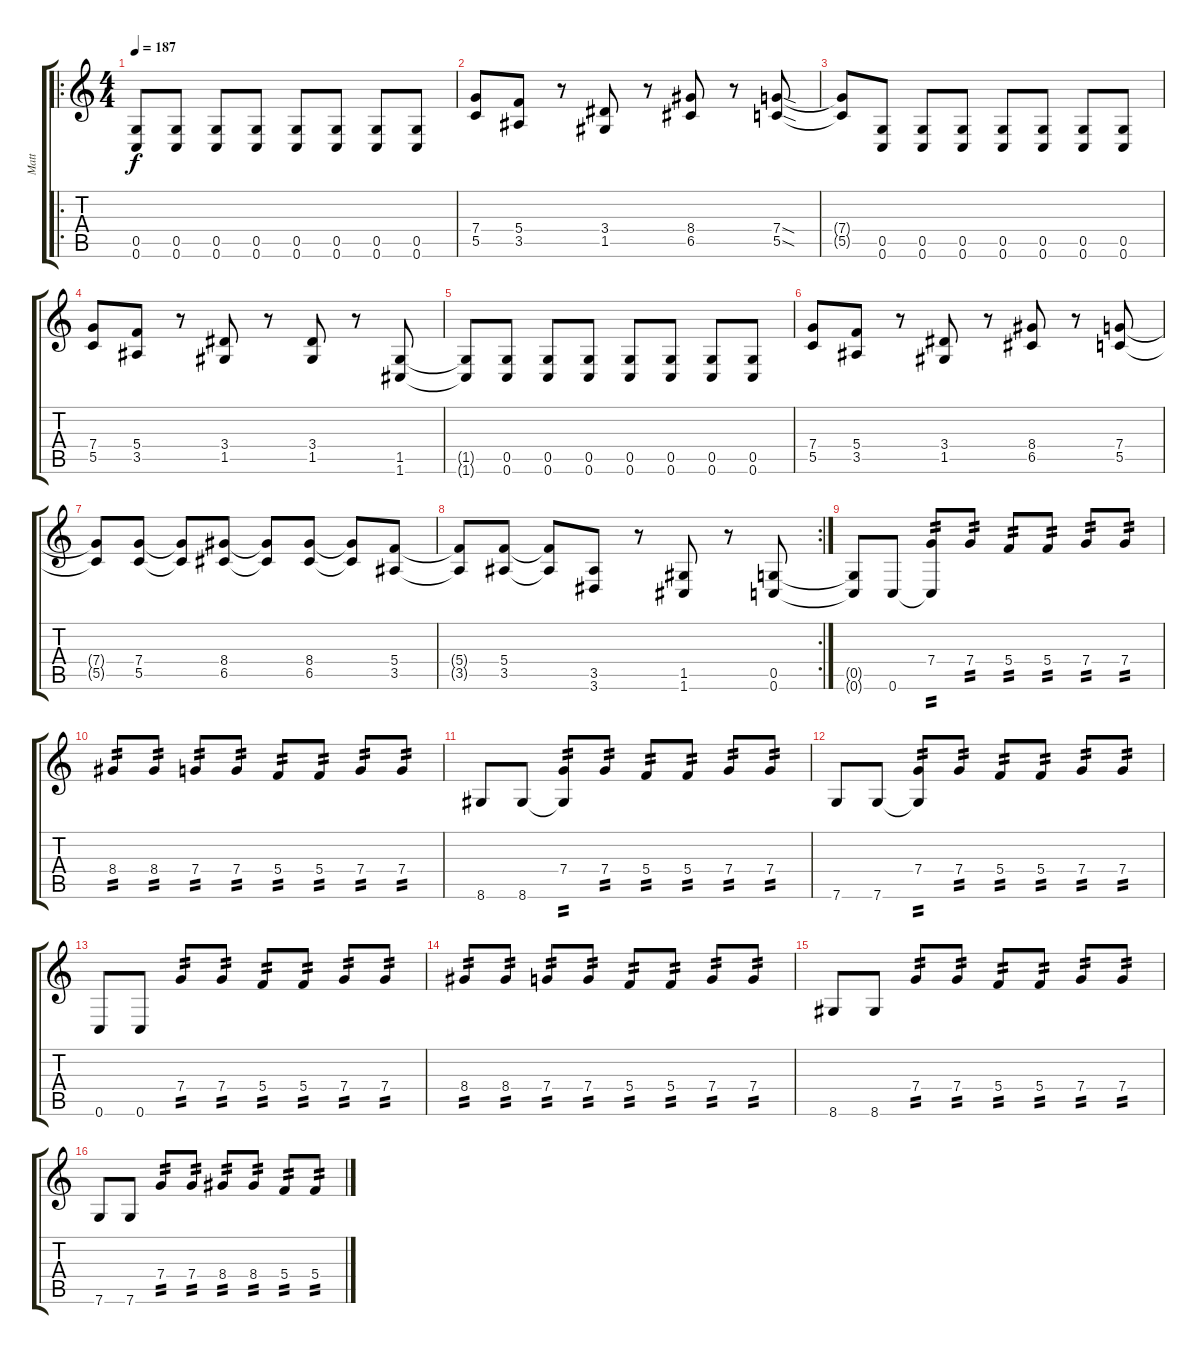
\track ("Matt" "Matt") {instrument distortionguitar}
\staff {score tabs}
\tuning (E4 C4 G3 C3 G2 C2) {hide}
\ro
\ts (4 4)
\tempo 187
\clef g2
\ks c
(0.5{t} 0.6{t}).8{dy f} (0.5 0.6).8 (0.5 0.6).8 (0.5 0.6).8 (0.5 0.6).8 (0.5 0.6).8 (0.5 0.6).8 (0.5 0.6).8 |
(7.4 5.5).8 (5.4 3.5).8 r.8 (3.4 1.5).8 r.8 (8.4 6.5).8 r.8 (7.4{sod} 5.5{sod}).8 |
(7.4{t} 5.5{t}).8 (0.5 0.6).8 (0.5 0.6).8 (0.5 0.6).8 (0.5 0.6).8 (0.5 0.6).8 (0.5 0.6).8 (0.5 0.6).8 |
(7.4 5.5).8 (5.4 3.5).8 r.8 (3.4 1.5).8 r.8 (3.4 1.5).8 r.8 (1.5 1.6).8 |
(1.5{t} 1.6{t}).8 (0.5 0.6).8 (0.5 0.6).8 (0.5 0.6).8 (0.5 0.6).8 (0.5 0.6).8 (0.5 0.6).8 (0.5 0.6).8 |
(7.4 5.5).8 (5.4 3.5).8 r.8 (3.4 1.5).8 r.8 (8.4 6.5).8 r.8 (7.4 5.5).8 |
(7.4{t} 5.5{t}).8 (7.4 5.5).8 (7.4{t} 5.5{t}).8 (8.4 6.5).8 (8.4{t} 6.5{t}).8 (8.4 6.5).8 (8.4{t} 6.5{t}).8 (5.4 3.5).8 |
\rc 2
(5.4{t} 3.5{t}).8 (5.4 3.5).8 (5.4{t} 3.5{t}).8 (3.5 3.6).8 r.8 (1.5 1.6).8 r.8 (0.5 0.6).8 |
(0.5{t} 0.6{t}).8 0.6.8 (7.4 0.6{t}).8{tp 2} 7.4.8{tp 2} 5.4.8{tp 2} 5.4.8{tp 2} 7.4.8{tp 2} 7.4.8{tp 2} |
8.4.8{tp 2} 8.4.8{tp 2} 7.4.8{tp 2} 7.4.8{tp 2} 5.4.8{tp 2} 5.4.8{tp 2} 7.4.8{tp 2} 7.4.8{tp 2} |
8.6.8 8.6.8 (7.4 8.6{t}).8{tp 2} 7.4.8{tp 2} 5.4.8{tp 2} 5.4.8{tp 2} 7.4.8{tp 2} 7.4.8{tp 2} |
7.6.8 7.6.8 (7.4 7.6{t}).8{tp 2} 7.4.8{tp 2} 5.4.8{tp 2} 5.4.8{tp 2} 7.4.8{tp 2} 7.4.8{tp 2} |
0.6.8 0.6.8 7.4.8{tp 2} 7.4.8{tp 2} 5.4.8{tp 2} 5.4.8{tp 2} 7.4.8{tp 2} 7.4.8{tp 2} |
8.4.8{tp 2} 8.4.8{tp 2} 7.4.8{tp 2} 7.4.8{tp 2} 5.4.8{tp 2} 5.4.8{tp 2} 7.4.8{tp 2} 7.4.8{tp 2} |
8.6.8 8.6.8 7.4.8{tp 2} 7.4.8{tp 2} 5.4.8{tp 2} 5.4.8{tp 2} 7.4.8{tp 2} 7.4.8{tp 2} |
7.6.8 7.6.8 7.4.8{tp 2} 7.4.8{tp 2} 8.4.8{tp 2} 8.4.8{tp 2} 5.4.8{tp 2} 5.4.8{tp 2}
